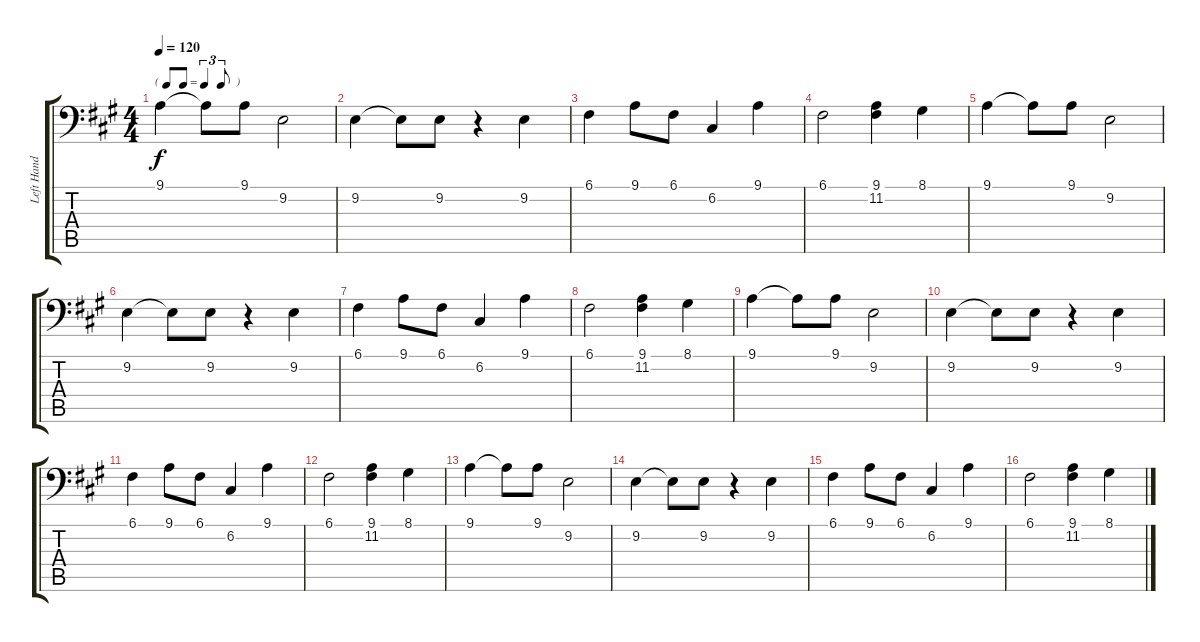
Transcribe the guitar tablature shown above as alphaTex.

\track ("Left Hand" "Left Hand") {instrument brightacousticpiano}
\staff {score tabs}
\tuning (C3 G2 D2 A1 E1 B0) {hide}
\ts (4 4)
\tf triplet8th
\tempo 120
\clef f4
\ks a
9.1.4{dy f} 9.1{t}.8 9.1.8 9.2.2 |
9.2.4 9.2{t}.8 9.2.8 r.4 9.2.4 |
6.1.4 9.1.8 6.1.8 6.2.4 9.1.4 |
6.1.2 (9.1 11.2).4 8.1.4 |
9.1.4 9.1{t}.8 9.1.8 9.2.2 |
9.2.4 9.2{t}.8 9.2.8 r.4 9.2.4 |
6.1.4 9.1.8 6.1.8 6.2.4 9.1.4 |
6.1.2 (9.1 11.2).4 8.1.4 |
9.1.4 9.1{t}.8 9.1.8 9.2.2 |
9.2.4 9.2{t}.8 9.2.8 r.4 9.2.4 |
6.1.4 9.1.8 6.1.8 6.2.4 9.1.4 |
6.1.2 (9.1 11.2).4 8.1.4 |
9.1.4 9.1{t}.8 9.1.8 9.2.2 |
9.2.4 9.2{t}.8 9.2.8 r.4 9.2.4 |
6.1.4 9.1.8 6.1.8 6.2.4 9.1.4 |
6.1.2 (9.1 11.2).4 8.1.4
